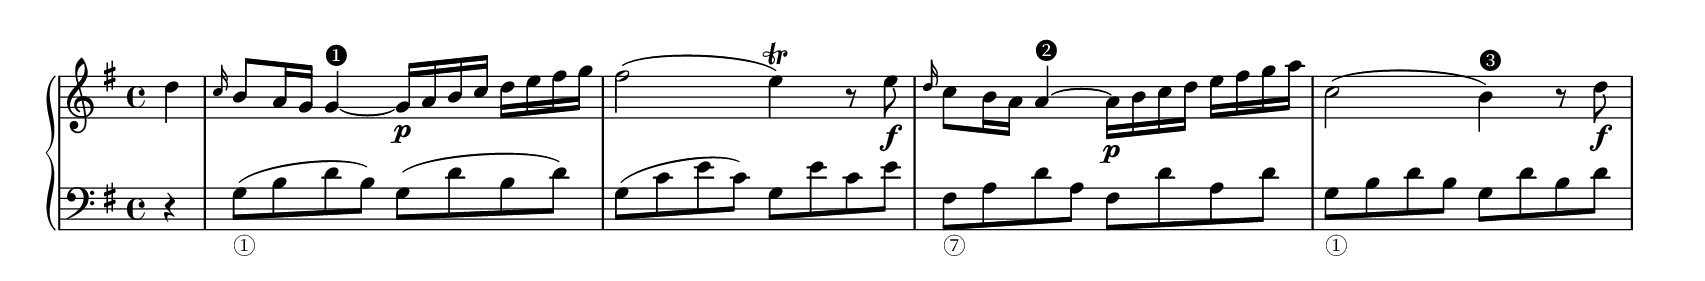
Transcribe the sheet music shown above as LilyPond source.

\version "2.24.0"
\include "../../stylesheets/annotation.ly"
\header {
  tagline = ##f
}
\paper {
  page-breaking = #ly:one-line-auto-height-breaking
}

\include "../../stylesheets/typography.ly"
\score {
  \new PianoStaff <<
    \new Staff \relative c' {
      \clef "treble" \time 4/4 \key g \major
      \partial 4 d'4 |
      \grace c16 b8 a16 g g4 \mdo ~ g16 \p a b c d e fis g |
      fis2 ( e4 \trill ) r8 e \f |
      \grace d16 c8 b16 a \once \tieUp a4 \mre ~ a16 \p b c d e fis g a |
      c,2 ( b4 \mmi ) r8 d8 \f |
    }
    \new Staff \relative c {
        \clef "bass" \time 4/4 \key g \major
        \partial 4 r4 |
        g'8 \bdo ( b d b ) g ( d' b d )
        g,8 ( c e c ) g e' c e |
        fis,8 \bti a d a fis d' a d |
        g,8 \bdo b d b g d' b d |
    }
  >>
}
